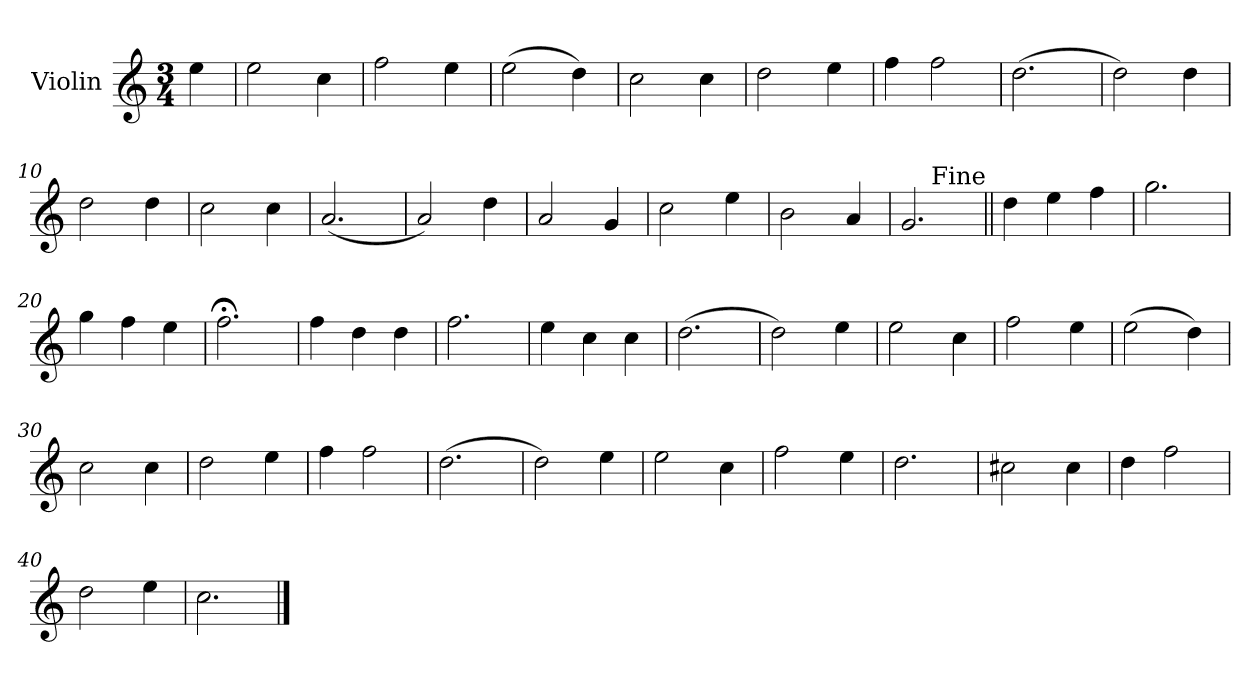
**kern
*part1
*staff1
*I"Violin
*I'Vln.
*clefG2
*k[]
*M3/4
=1
4ee\
=2
2ee\
4cc\
=3
2ff\
4ee\
=4
(>2ee\
4dd\)
=5
2cc\
4cc\
=6
2dd\
4ee\
=7
4ff\
2ff\
=8
(>2.dd\
=9
2dd\)
4dd\
=10
2dd\
4dd\
=11
2cc\
4cc\
!!LO:LB:g=z
=12
(<2.a/
=13
2a/)
4dd\
=14
2a/
4g/
=15
2cc\
4ee\
=16
2b\
4a/
=17
2.g/
!LO:TX:a:rj:t=Fine
=18||
4dd\
4ee\
4ff\
=19
2.gg\
=20
4gg\
4ff\
4ee\
=21
2.ff;<\
=22
4ff\
4dd\
4dd\
!!LO:LB:g=z
=23
2.ff\
=24
4ee\
4cc\
4cc\
=25
(>2.dd\
=26
2dd\)
4ee\
=27
2ee\
4cc\
=28
2ff\
4ee\
=29
(>2ee\
4dd\)
=30
2cc\
4cc\
=31
2dd\
4ee\
=32
4ff\
2ff\
=33
(>2.dd\
!!LO:LB:g=z
=34
2dd\)
4ee\
=35
2ee\
4cc\
=36
2ff\
4ee\
=37
2.dd\
=38
2cc#X\
4cc#\
=39
4dd\
2ff\
=40
2dd\
4ee\
=41
2.cc\
==
*-
